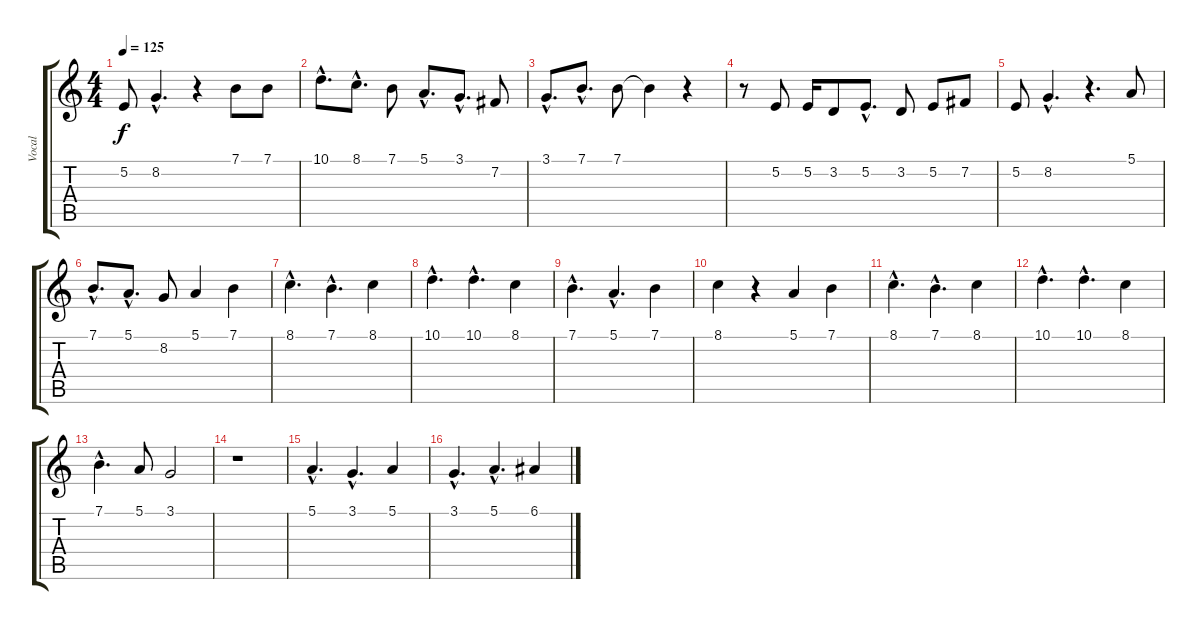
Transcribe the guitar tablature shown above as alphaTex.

\track ("Vocal" "Vocal") {instrument lead6voice}
\staff {score tabs}
\tuning (E4 B3 G3 D3 A2 E2) {hide}
\ts (4 4)
\tempo 125
\clef g2
\ks c
5.2.8{dy f} 8.2{hac}.4{d} r.4 7.1.8 7.1.8 |
10.1{hac}.8{d} 8.1{hac}.8{d} 7.1.8 5.1{hac}.8{d} 3.1{hac}.8{d} 7.2.8 |
3.1{hac}.8{d} 7.1{hac}.8{d} 7.1.8 7.1{t}.4 r.4 |
r.8 5.2.8 5.2.16 3.2.8 5.2{hac}.8{d} 3.2.8 5.2.8 7.2.8 |
5.2.8 8.2{hac}.4{d} r.4{d} 5.1.8 |
7.1{hac}.8{d} 5.1{hac}.8{d} 8.2.8 5.1.4 7.1.4 |
8.1{hac}.4{d} 7.1{hac}.4{d} 8.1.4 |
10.1{hac}.4{d} 10.1{hac}.4{d} 8.1.4 |
7.1{hac}.4{d} 5.1{hac}.4{d} 7.1.4 |
8.1.4 r.4 5.1.4 7.1.4 |
8.1{hac}.4{d} 7.1{hac}.4{d} 8.1.4 |
10.1{hac}.4{d} 10.1{hac}.4{d} 8.1.4 |
7.1{hac}.4{d} 5.1.8 3.1.2 |
r.1 |
5.1{hac}.4{d} 3.1{hac}.4{d} 5.1.4 |
3.1{hac}.4{d} 5.1{hac}.4{d} 6.1.4
